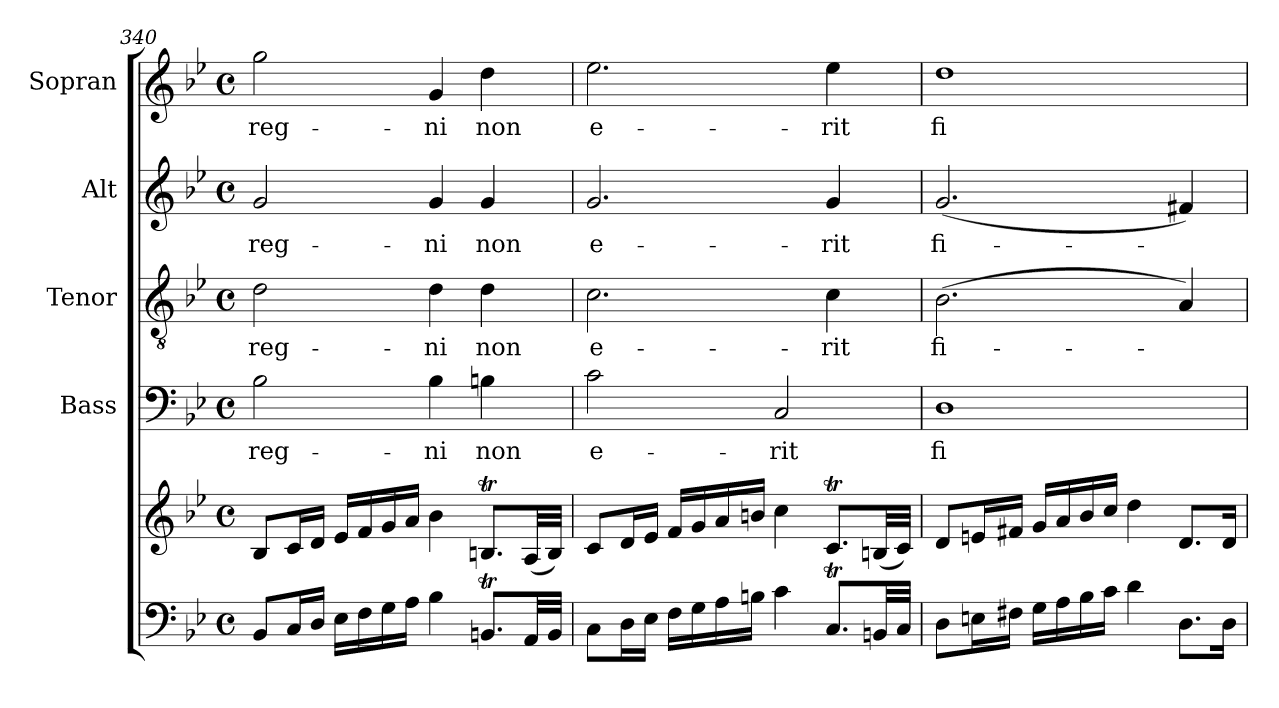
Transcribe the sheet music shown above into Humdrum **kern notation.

**kern	**kern	**kern	**text	**kern	**text	**kern	**text	**kern	**text
*part5	*part5	*part4	*part4	*part3	*part3	*part2	*part2	*part1	*part1
*staff6	*staff5	*staff4	*staff4	*staff3	*staff3	*staff2	*staff2	*staff1	*staff1
*	*	*I"Bass	*	*I"Tenor	*	*I"Alt	*	*I"Sopran	*
*	*	*I'B.	*	*I'T.	*	*I'A.	*	*I'S.	*
*clefF4	*clefG2	*clefF4	*	*clefGv2	*	*clefG2	*	*clefG2	*
*k[b-e-]	*k[b-e-]	*k[b-e-]	*	*k[b-e-]	*	*k[b-e-]	*	*k[b-e-]	*
*B-:	*B-:	*B-:	*	*B-:	*	*B-:	*	*B-:	*
*M4/4	*M4/4	*M4/4	*	*M4/4	*	*M4/4	*	*M4/4	*
*met(c)	*met(c)	*met(c)	*	*met(c)	*	*met(c)	*	*met(c)	*
=340	=340	=340	=340	=340	=340	=340	=340	=340	=340
!	!	!	!LO:LY:b	!	!LO:LY:b	!	!LO:LY:b	!	!LO:LY:b
8BB-/L	8B-/L	2B-\	reg-	2d\	reg-	2g/	reg-	2gg\	reg-
16C/L	16c/L	.	.	.	.	.	.	.	.
16D/JJ	16d/JJ	.	.	.	.	.	.	.	.
16E-\LL	16e-/LL	.	.	.	.	.	.	.	.
16F\	16f/	.	.	.	.	.	.	.	.
16G\	16g/	.	.	.	.	.	.	.	.
16A\JJ	16a/JJ	.	.	.	.	.	.	.	.
!	!	!	!LO:LY:b	!	!LO:LY:b	!	!LO:LY:b	!	!LO:LY:b
4B-\	4b-\	4B-\	-ni	4d\	-ni	4g/	-ni	4g/	-ni
!	!	!	!LO:LY:b	!	!LO:LY:b	!	!LO:LY:b	!	!LO:LY:b
8.BBnt/L	8.Bnt/L	4Bn\	non	4d\	non	4g/	non	4dd\	non
32AA/LL	(<32A/LL	.	.	.	.	.	.	.	.
32BB/JJJ	32B/JJJ)	.	.	.	.	.	.	.	.
=341	=341	=341	=341	=341	=341	=341	=341	=341	=341
!	!	!	!LO:LY:b	!	!LO:LY:b	!	!LO:LY:b	!	!LO:LY:b
8C\L	8c/L	2c\	e-	2.c\	e-	2.g/	e-	2.ee-\	e-
16D\L	16d/L	.	.	.	.	.	.	.	.
16E-\JJ	16e-/JJ	.	.	.	.	.	.	.	.
16F\LL	16f/LL	.	.	.	.	.	.	.	.
16G\	16g/	.	.	.	.	.	.	.	.
16A\	16a/	.	.	.	.	.	.	.	.
16Bn\JJ	16bn/JJ	.	.	.	.	.	.	.	.
!	!	!	!LO:LY:b	!	!	!	!	!	!
4c\	4cc\	2C/	-rit	.	.	.	.	.	.
!	!	!	!	!	!LO:LY:b	!	!LO:LY:b	!	!LO:LY:b
8.CT/L	8.cT/L	.	.	4c\	-rit	4g/	-rit	4ee-\	-rit
32BBn/LL	(<32Bn/LL	.	.	.	.	.	.	.	.
32C/JJJ	32c/JJJ)	.	.	.	.	.	.	.	.
=342	=342	=342	=342	=342	=342	=342	=342	=342	=342
!	!	!	!LO:LY:b	!	!LO:LY:b	!	!LO:LY:b	!	!LO:LY:b
8D\L	8d/L	1D	fi-	(>2.B-\	fi-	(<2.g/	fi-	1dd	fi-
16En\L	16en/L	.	.	.	.	.	.	.	.
16F#X\JJ	16f#X/JJ	.	.	.	.	.	.	.	.
16G\LL	16g/LL	.	.	.	.	.	.	.	.
16A\	16a/	.	.	.	.	.	.	.	.
16B-\	16b-/	.	.	.	.	.	.	.	.
16c\JJ	16cc/JJ	.	.	.	.	.	.	.	.
4d\	4dd\	.	.	.	.	.	.	.	.
8.D\L	8.d/L	.	.	4A/)	.	4f#X/)	.	.	.
16D\Jk	16d/Jk	.	.	.	.	.	.	.	.
=	=	=	=	=	=	=	=	=	=
*-	*-	*-	*-	*-	*-	*-	*-	*-	*-
